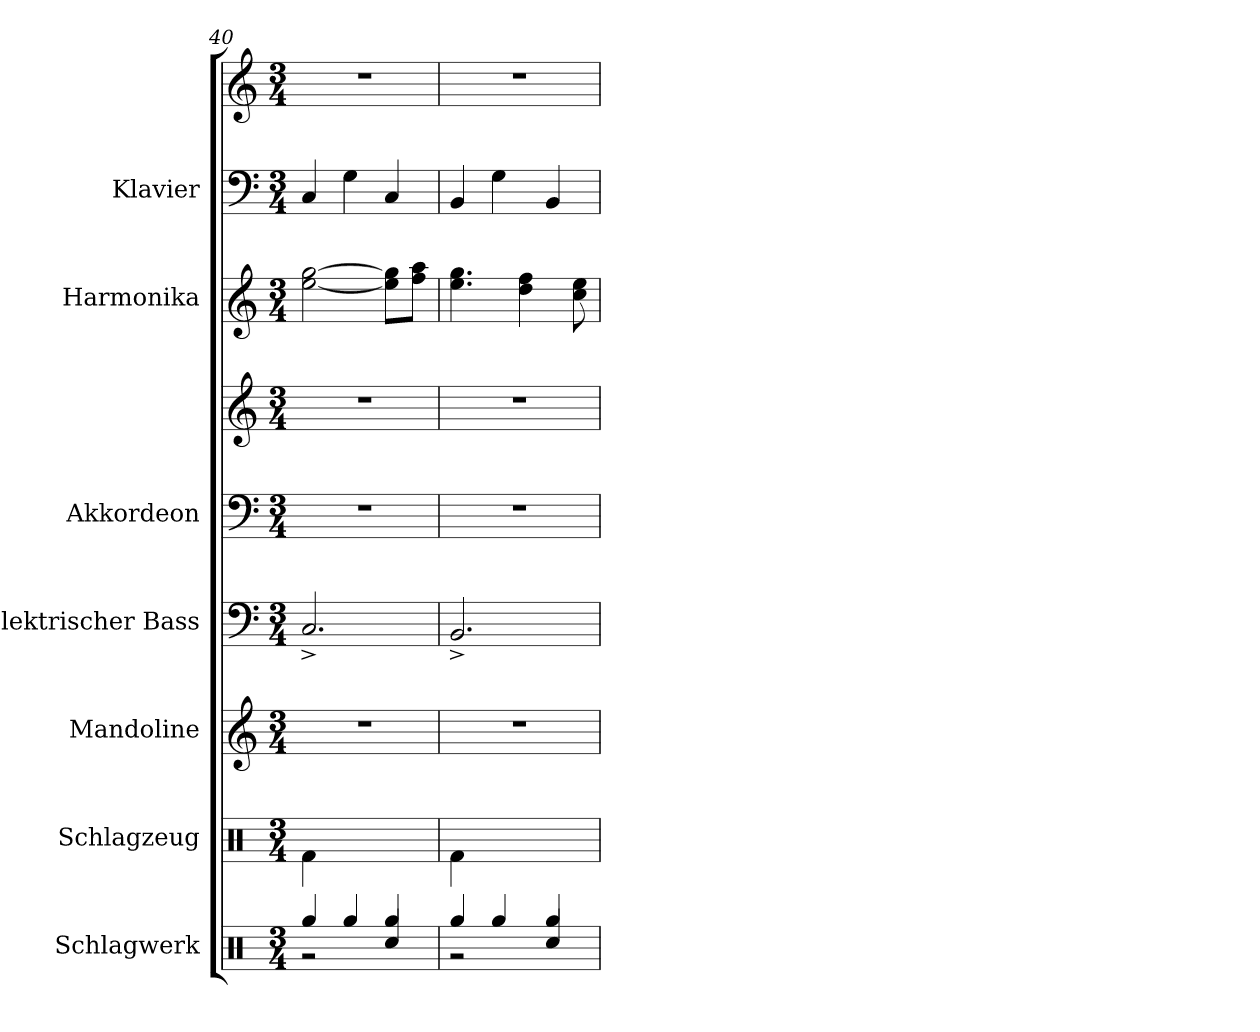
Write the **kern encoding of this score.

**kern	**kern	**kern	**kern	**kern	**kern	**kern	**kern	**kern
*part7	*part6	*part5	*part4	*part3	*part3	*part2	*part1	*part1
*staff9	*staff8	*staff7	*staff6	*staff5	*staff4	*staff3	*staff2	*staff1
*I"Schlagwerk	*I"Schlagzeug	*I"Mandoline	*I"Elektrischer Bass	*I"Akkordeon	*	*I"Harmonika	*I"Klavier	*
*I'Schlw.	*I'Schlgz.	*I'Mand.	*I'E-B.	*I'Akk.	*	*	*I'Klav.	*
*clefX	*clefX	*clefG2	*clefF4	*clefF4	*clefG2	*clefG2	*clefF4	*clefG2
*	*	*	*ITrd7c12	*	*	*	*	*
*k[]	*k[]	*k[]	*k[]	*k[]	*k[]	*k[]	*k[]	*k[]
*M3/4	*M3/4	*M3/4	*M3/4	*M3/4	*M3/4	*M3/4	*M3/4	*M3/4
=40	=40	=40	=40	=40	=40	=40	=40	=40
*^	*^	*	*	*	*	*	*	*
4Rgg/	2r	2.ryy	4Rf\	2.r	2.CC^/	2.r	2.r	[2ee\ [2gg\	4C/	2.r
4Rgg/	.	.	2ryy	.	.	.	.	.	4G\	.
4Rgg/	4Rcc/	.	.	.	.	.	.	8ee\] 8gg\]L	4C/	.
.	.	.	.	.	.	.	.	8ff\ 8aa\J	.	.
=41	=41	=41	=41	=41	=41	=41	=41	=41	=41	=41
4Rgg/	2r	2.ryy	4Rf\	2.r	2.BBB^/	2.r	2.r	4.ee\ 4.gg\	4BB/	2.r
4Rgg/	.	.	2ryy	.	.	.	.	.	4G\	.
.	.	.	.	.	.	.	.	4dd\ 4ff\	.	.
4Rgg/	4Rcc/	.	.	.	.	.	.	.	4BB/	.
.	.	.	.	.	.	.	.	8cc\ 8ee\	.	.
*v	*v	*	*	*	*	*	*	*	*	*
*	*v	*v	*	*	*	*	*	*	*
=	=	=	=	=	=	=	=	=
*-	*-	*-	*-	*-	*-	*-	*-	*-
